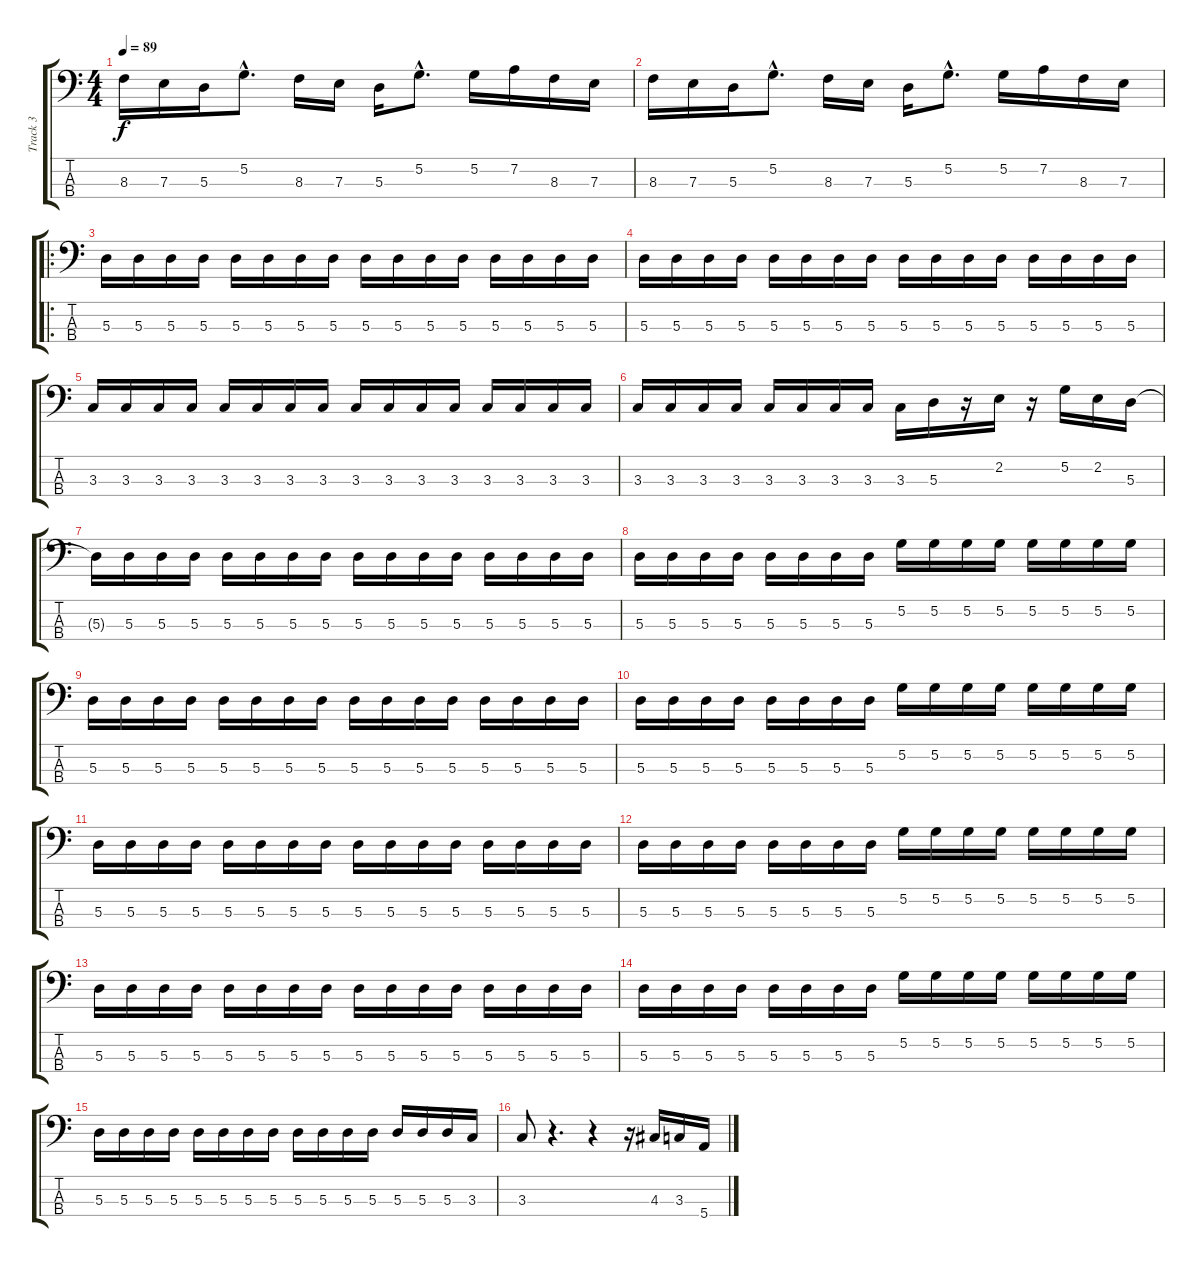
\track ("Track 3" "Track 3") {instrument electricbassfinger}
\staff {score tabs}
\tuning (G2 D2 A1 E1) {hide}
\ts (4 4)
\tempo 89
\clef f4
\ks c
8.3.16{dy f instrument electricbassfinger} 7.3.16 5.3.16 5.2{hac}.8{d} 8.3.16 7.3.16 5.3.16 5.2{hac}.8{d} 5.2.16 7.2.16 8.3.16 7.3.16 |
8.3.16 7.3.16 5.3.16 5.2{hac}.8{d} 8.3.16 7.3.16 5.3.16 5.2{hac}.8{d} 5.2.16 7.2.16 8.3.16 7.3.16 |
\ro
5.3.16 5.3.16 5.3.16 5.3.16 5.3.16 5.3.16 5.3.16 5.3.16 5.3.16 5.3.16 5.3.16 5.3.16 5.3.16 5.3.16 5.3.16 5.3.16 |
5.3.16 5.3.16 5.3.16 5.3.16 5.3.16 5.3.16 5.3.16 5.3.16 5.3.16 5.3.16 5.3.16 5.3.16 5.3.16 5.3.16 5.3.16 5.3.16 |
3.3.16 3.3.16 3.3.16 3.3.16 3.3.16 3.3.16 3.3.16 3.3.16 3.3.16 3.3.16 3.3.16 3.3.16 3.3.16 3.3.16 3.3.16 3.3.16 |
3.3.16 3.3.16 3.3.16 3.3.16 3.3.16 3.3.16 3.3.16 3.3.16 3.3.16 5.3.16 r.16 2.2.16 r.16 5.2.16 2.2.16 5.3.16 |
5.3{t}.16 5.3.16 5.3.16 5.3.16 5.3.16 5.3.16 5.3.16 5.3.16 5.3.16 5.3.16 5.3.16 5.3.16 5.3.16 5.3.16 5.3.16 5.3.16 |
5.3.16 5.3.16 5.3.16 5.3.16 5.3.16 5.3.16 5.3.16 5.3.16 5.2.16 5.2.16 5.2.16 5.2.16 5.2.16 5.2.16 5.2.16 5.2.16 |
5.3.16 5.3.16 5.3.16 5.3.16 5.3.16 5.3.16 5.3.16 5.3.16 5.3.16 5.3.16 5.3.16 5.3.16 5.3.16 5.3.16 5.3.16 5.3.16 |
5.3.16 5.3.16 5.3.16 5.3.16 5.3.16 5.3.16 5.3.16 5.3.16 5.2.16 5.2.16 5.2.16 5.2.16 5.2.16 5.2.16 5.2.16 5.2.16 |
5.3.16 5.3.16 5.3.16 5.3.16 5.3.16 5.3.16 5.3.16 5.3.16 5.3.16 5.3.16 5.3.16 5.3.16 5.3.16 5.3.16 5.3.16 5.3.16 |
5.3.16 5.3.16 5.3.16 5.3.16 5.3.16 5.3.16 5.3.16 5.3.16 5.2.16 5.2.16 5.2.16 5.2.16 5.2.16 5.2.16 5.2.16 5.2.16 |
5.3.16 5.3.16 5.3.16 5.3.16 5.3.16 5.3.16 5.3.16 5.3.16 5.3.16 5.3.16 5.3.16 5.3.16 5.3.16 5.3.16 5.3.16 5.3.16 |
5.3.16 5.3.16 5.3.16 5.3.16 5.3.16 5.3.16 5.3.16 5.3.16 5.2.16 5.2.16 5.2.16 5.2.16 5.2.16 5.2.16 5.2.16 5.2.16 |
5.3.16 5.3.16 5.3.16 5.3.16 5.3.16 5.3.16 5.3.16 5.3.16 5.3.16 5.3.16 5.3.16 5.3.16 5.3.16 5.3.16 5.3.16 3.3.16 |
3.3.8 r.4{d} r.4 r.16 4.3.16 3.3.16 5.4.16
